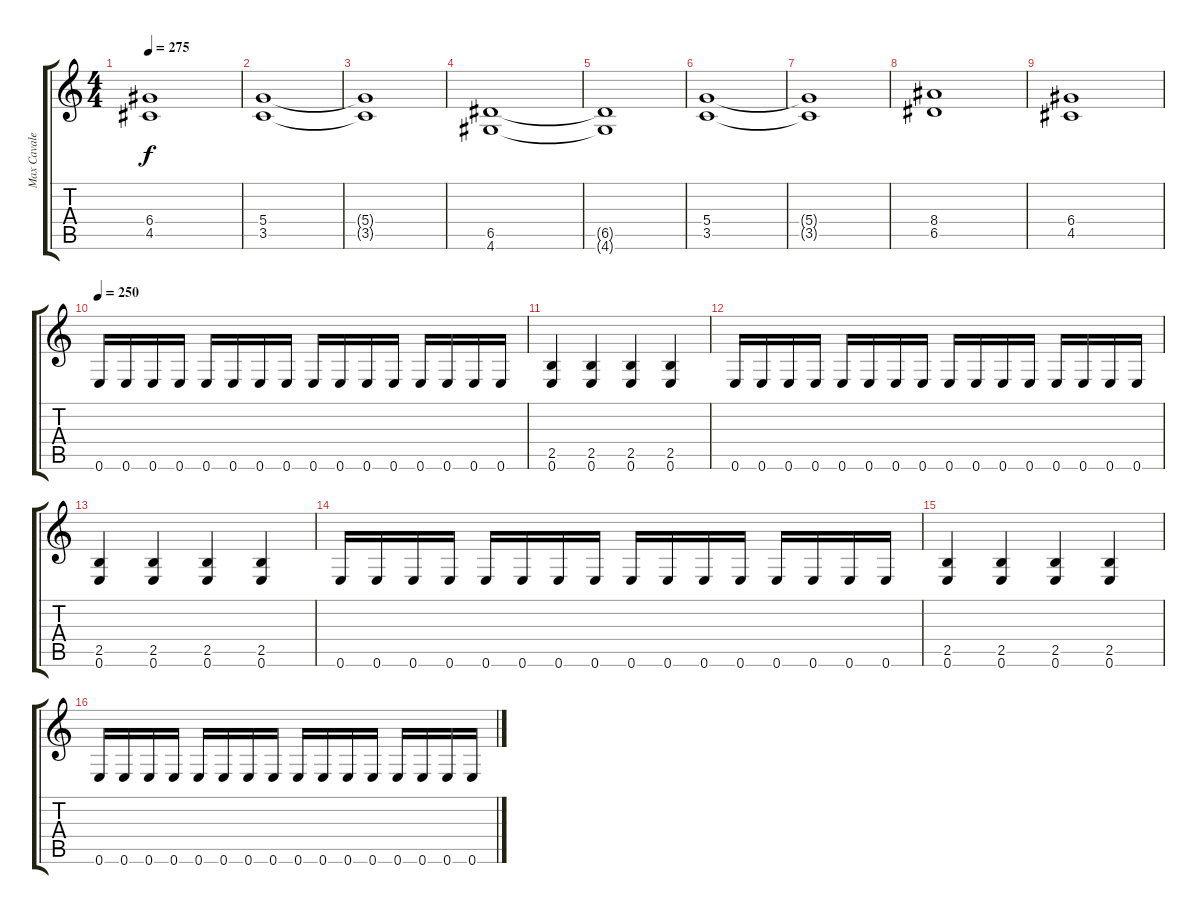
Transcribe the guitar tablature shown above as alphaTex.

\track ("Max Cavalera" "Max Cavale") {instrument distortionguitar}
\staff {score tabs}
\tuning (E4 B3 G3 D3 A2 E2) {hide}
\ts (4 4)
\tempo 275
\clef g2
\ks c
(6.4 4.5).1{dy f} |
(5.4 3.5).1 |
(5.4{t} 3.5{t}).1 |
(6.5 4.6).1 |
(6.5{t} 4.6{t}).1 |
(5.4 3.5).1 |
(5.4{t} 3.5{t}).1 |
(8.4 6.5).1 |
(6.4 4.5).1 |
\tempo 250
0.6.16 0.6.16 0.6.16 0.6.16 0.6.16 0.6.16 0.6.16 0.6.16 0.6.16 0.6.16 0.6.16 0.6.16 0.6.16 0.6.16 0.6.16 0.6.16 |
(2.5 0.6).4 (2.5 0.6).4 (2.5 0.6).4 (2.5 0.6).4 |
0.6.16 0.6.16 0.6.16 0.6.16 0.6.16 0.6.16 0.6.16 0.6.16 0.6.16 0.6.16 0.6.16 0.6.16 0.6.16 0.6.16 0.6.16 0.6.16 |
(2.5 0.6).4 (2.5 0.6).4 (2.5 0.6).4 (2.5 0.6).4 |
0.6.16 0.6.16 0.6.16 0.6.16 0.6.16 0.6.16 0.6.16 0.6.16 0.6.16 0.6.16 0.6.16 0.6.16 0.6.16 0.6.16 0.6.16 0.6.16 |
(2.5 0.6).4 (2.5 0.6).4 (2.5 0.6).4 (2.5 0.6).4 |
0.6.16 0.6.16 0.6.16 0.6.16 0.6.16 0.6.16 0.6.16 0.6.16 0.6.16 0.6.16 0.6.16 0.6.16 0.6.16 0.6.16 0.6.16 0.6.16
